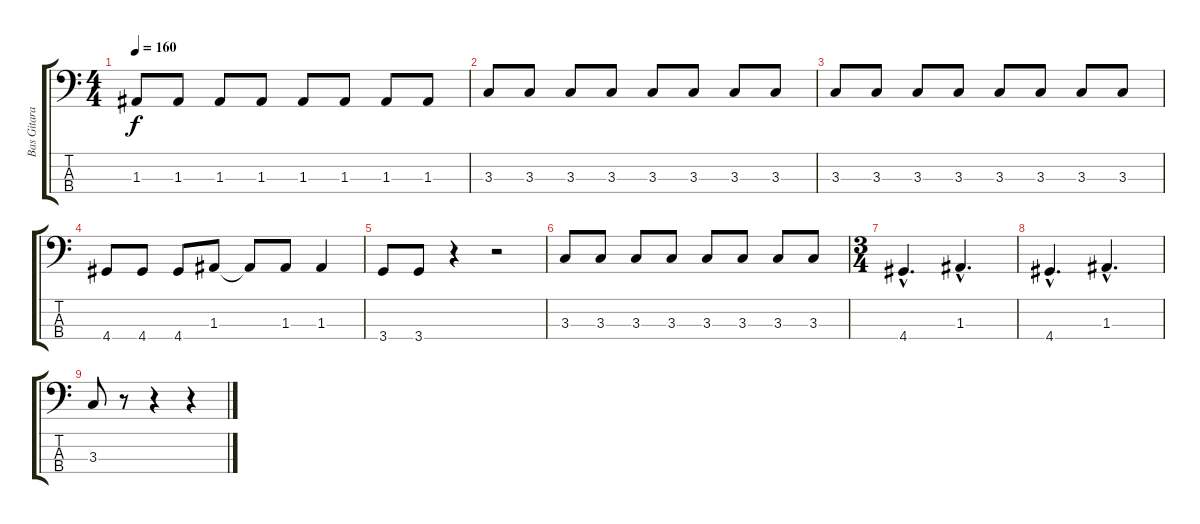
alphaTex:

\track ("Bas Gitara" "Bas Gitara") {instrument electricbassfinger}
\staff {score tabs}
\tuning (G2 D2 A1 E1) {hide}
\ts (4 4)
\tempo 160
\clef f4
\ks c
1.3.8{dy f} 1.3.8 1.3.8 1.3.8 1.3.8 1.3.8 1.3.8 1.3.8 |
3.3.8 3.3.8 3.3.8 3.3.8 3.3.8 3.3.8 3.3.8 3.3.8 |
3.3.8 3.3.8 3.3.8 3.3.8 3.3.8 3.3.8 3.3.8 3.3.8 |
4.4.8 4.4.8 4.4.8 1.3.8 1.3{t}.8 1.3.8 1.3.4 |
3.4.8 3.4.8 r.4 r.2 |
3.3.8 3.3.8 3.3.8 3.3.8 3.3.8 3.3.8 3.3.8 3.3.8 |
\ts (3 4)
4.4{hac}.4{d} 1.3{hac}.4{d} |
4.4{hac}.4{d} 1.3{hac}.4{d} |
3.3.8 r.8 r.4 r.4
